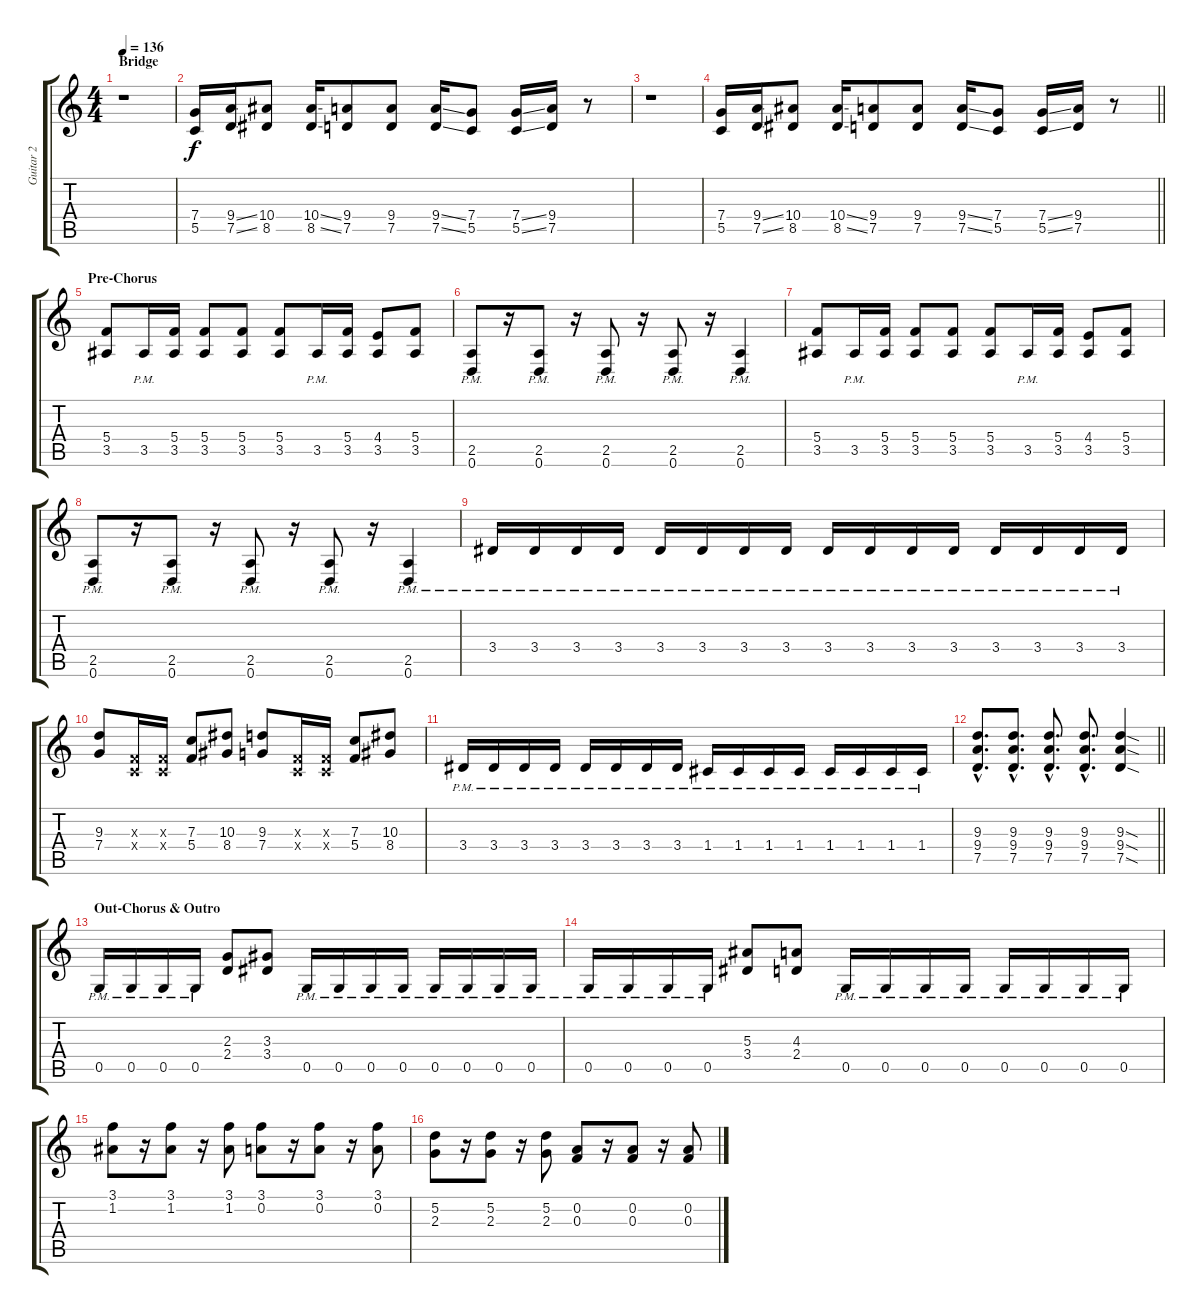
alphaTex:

\track ("Guitar 2" "Guitar 2") {instrument distortionguitar}
\staff {score tabs}
\tuning (D4 A3 F3 C3 G2 D2) {hide}
\ts (4 4)
\section ("" "Bridge")
\tempo 136
\clef g2
\ks c
r.1{dy f volume 12} |
(7.4 5.5).16 (9.4{ss} 7.5{ss}).16 (10.4 8.5).8 (10.4{ss} 8.5{ss}).16 (9.4 7.5).8 (9.4 7.5).8 (9.4{ss} 7.5{ss}).16 (7.4 5.5).8 (7.4{ss} 5.5{ss}).16 (9.4 7.5).16 r.8 |
r.1 |
\barLineRight lightlight
(7.4 5.5).16 (9.4{ss} 7.5{ss}).16 (10.4 8.5).8 (10.4{ss} 8.5{ss}).16 (9.4 7.5).8 (9.4 7.5).8 (9.4{ss} 7.5{ss}).16 (7.4 5.5).8 (7.4{ss} 5.5{ss}).16 (9.4 7.5).16 r.8 |
\section ("" "Pre-Chorus")
(5.4 3.5).8{volume 10} 3.5{pm}.16 (5.4 3.5).16 (5.4 3.5).8 (5.4 3.5).8 (5.4 3.5).8 3.5{pm}.16 (5.4 3.5).16 (4.4 3.5).8 (5.4 3.5).8 |
(2.5{pm} 0.6{pm}).8 r.16 (2.5{pm} 0.6{pm}).8 r.16 (2.5{pm} 0.6{pm}).8 r.16 (2.5{pm} 0.6{pm}).8 r.16 (2.5{pm} 0.6{pm}).4 |
(5.4 3.5).8 3.5{pm}.16 (5.4 3.5).16 (5.4 3.5).8 (5.4 3.5).8 (5.4 3.5).8 3.5{pm}.16 (5.4 3.5).16 (4.4 3.5).8 (5.4 3.5).8 |
(2.5{pm} 0.6{pm}).8 r.16 (2.5{pm} 0.6{pm}).8 r.16 (2.5{pm} 0.6{pm}).8 r.16 (2.5{pm} 0.6{pm}).8 r.16 (2.5{pm} 0.6{pm}).4 |
3.4{pm}.16 3.4{pm}.16 3.4{pm}.16 3.4{pm}.16 3.4{pm}.16 3.4{pm}.16 3.4{pm}.16 3.4{pm}.16 3.4{pm}.16 3.4{pm}.16 3.4{pm}.16 3.4{pm}.16 3.4{pm}.16 3.4{pm}.16 3.4{pm}.16 3.4{pm}.16 |
(9.3 7.4).8 (0.3{x} 0.4{x}).16 (0.3{x} 0.4{x}).16 (7.3 5.4).8 (10.3 8.4).8 (9.3 7.4).8 (0.3{x} 0.4{x}).16 (0.3{x} 0.4{x}).16 (7.3 5.4).8 (10.3 8.4).8 |
3.4{pm}.16 3.4{pm}.16 3.4{pm}.16 3.4{pm}.16 3.4{pm}.16 3.4{pm}.16 3.4{pm}.16 3.4{pm}.16 1.4{pm}.16 1.4{pm}.16 1.4{pm}.16 1.4{pm}.16 1.4{pm}.16 1.4{pm}.16 1.4{pm}.16 1.4{pm}.16 |
\barLineRight lightlight
(9.3{hac} 9.4{hac} 7.5{hac}).8{d} (9.3{hac} 9.4{hac} 7.5{hac}).8{d} (9.3{hac} 9.4{hac} 7.5{hac}).8{d} (9.3{hac} 9.4{hac} 7.5{hac}).8{d} (9.3{sod} 9.4{sod} 7.5{sod}).4 |
\section ("" "Out-Chorus & Outro")
0.5{pm}.16 0.5{pm}.16 0.5{pm}.16 0.5{pm}.16 (2.3 2.4).8 (3.3 3.4).8 0.5{pm}.16 0.5{pm}.16 0.5{pm}.16 0.5{pm}.16 0.5{pm}.16 0.5{pm}.16 0.5{pm}.16 0.5{pm}.16 |
0.5{pm}.16 0.5{pm}.16 0.5{pm}.16 0.5{pm}.16 (5.3 3.4).8 (4.3 2.4).8 0.5{pm}.16 0.5{pm}.16 0.5{pm}.16 0.5{pm}.16 0.5{pm}.16 0.5{pm}.16 0.5{pm}.16 0.5{pm}.16 |
(3.1 1.2).8 r.16 (3.1 1.2).8 r.16 (3.1 1.2).8 (3.1 0.2).8 r.16 (3.1 0.2).8 r.16 (3.1 0.2).8 |
(5.2 2.3).8 r.16 (5.2 2.3).8 r.16 (5.2 2.3).8 (0.2 0.3).8 r.16 (0.2 0.3).8 r.16 (0.2 0.3).8
